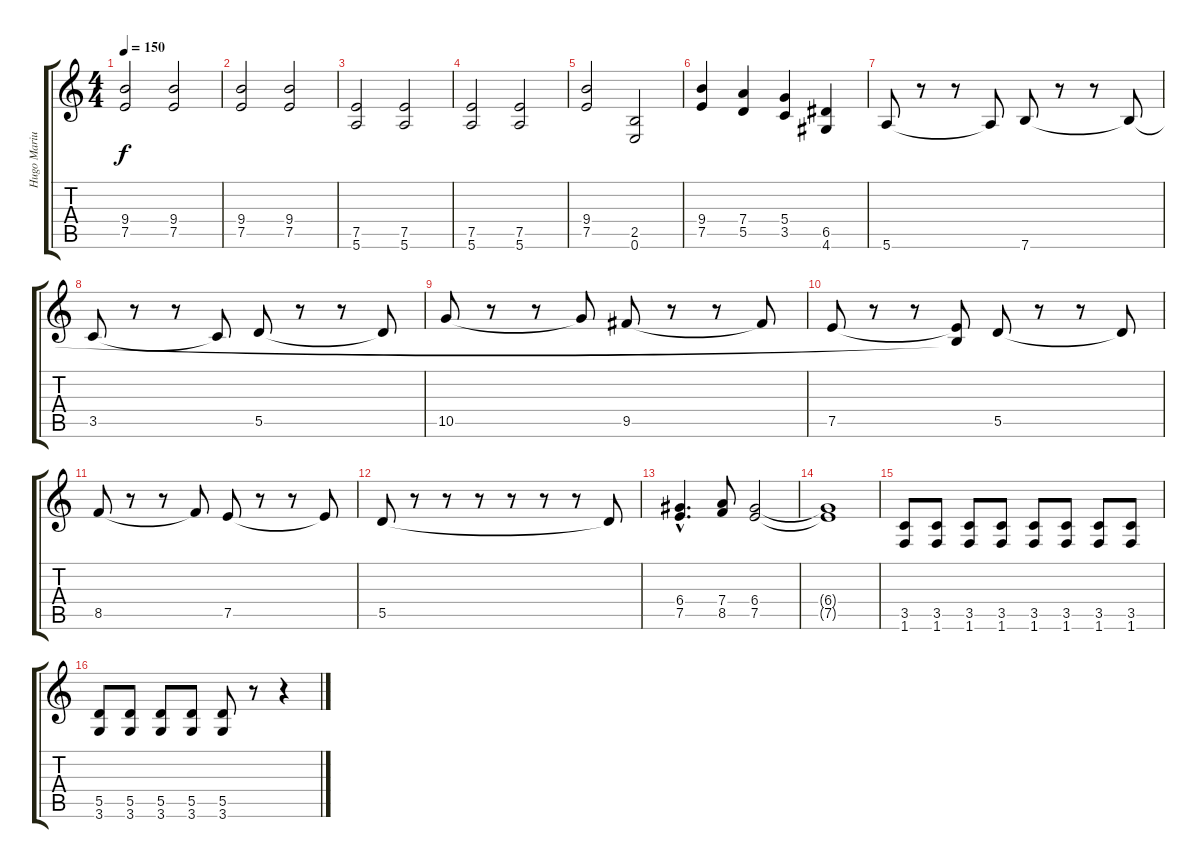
\track ("Hugo Mariutti" "Hugo Mariu") {instrument distortionguitar}
\staff {score tabs}
\tuning (E4 B3 G3 D3 A2 E2) {hide}
\ts (4 4)
\tempo 150
\clef g2
\ks c
(9.4 7.5).2{dy f} (9.4 7.5).2 |
(9.4 7.5).2 (9.4 7.5).2 |
(7.5 5.6).2 (7.5 5.6).2 |
(7.5 5.6).2 (7.5 5.6).2 |
(9.4 7.5).2 (2.5 0.6).2 |
(9.4 7.5).4 (7.4 5.5).4 (5.4 3.5).4 (6.5 4.6).4 |
5.6.8 r.8 r.8 5.6{t}.8 7.6.8 r.8 r.8 7.6{t}.8 |
3.5.8 r.8 r.8 3.5{t}.8 5.5.8 r.8 r.8 5.5{t}.8 |
10.5.8 r.8 r.8 10.5{t}.8 9.5.8 r.8 r.8 9.5{t}.8 |
7.5.8 r.8 r.8 (7.5{t} 7.6{t}).8 5.5.8 r.8 r.8 5.5{t}.8 |
8.5.8 r.8 r.8 8.5{t}.8 7.5.8 r.8 r.8 7.5{t}.8 |
5.5.8 r.8 r.8 r.8 r.8 r.8 r.8 5.5{t}.8 |
(6.4{hac} 7.5{hac}).4{d} (7.4 8.5).8 (6.4 7.5).2 |
(6.4{t} 7.5{t}).1 |
(3.5 1.6).8 (3.5 1.6).8 (3.5 1.6).8 (3.5 1.6).8 (3.5 1.6).8 (3.5 1.6).8 (3.5 1.6).8 (3.5 1.6).8 |
(5.5 3.6).8 (5.5 3.6).8 (5.5 3.6).8 (5.5 3.6).8 (5.5 3.6).8 r.8 r.4
